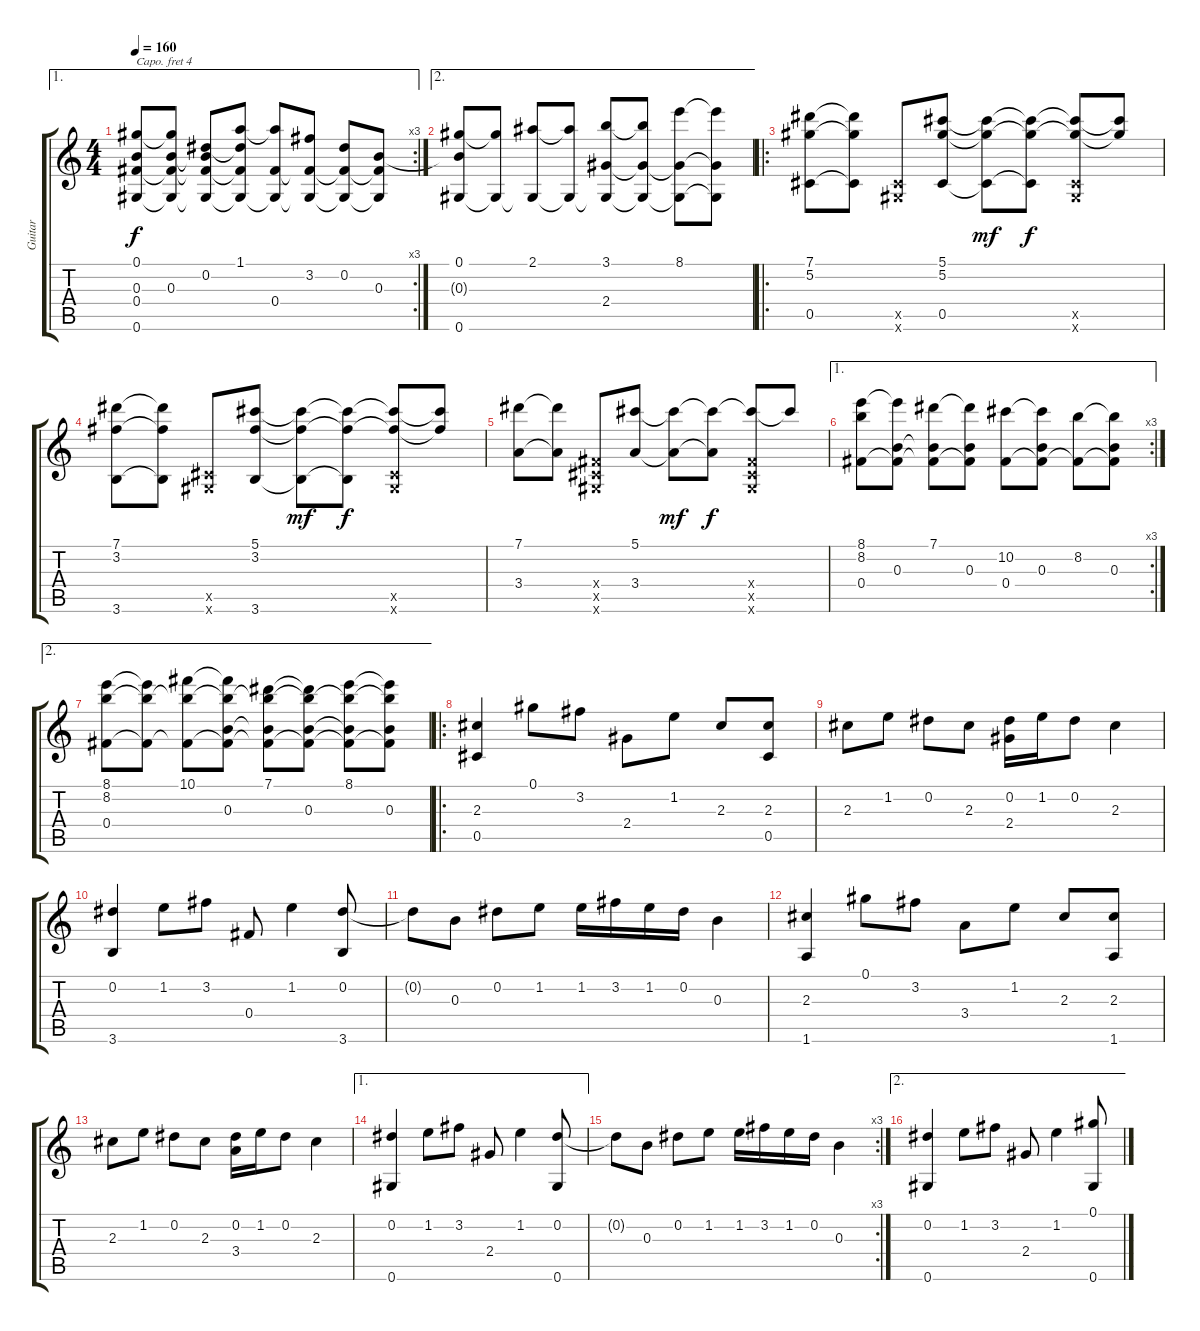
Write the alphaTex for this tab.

\track ("Guitar" "Guitar") {instrument acousticguitarsteel}
\staff {score tabs}
\capo 4
\tuning (E4 B3 G3 D3 A2 E2) {hide}
\ae 1
\rc 3
\ts (4 4)
\tempo 160
\clef g2
\ks c
(0.1 0.3{t} 0.4{t} 0.6).8{dy f} (0.1{t} 0.3 0.4{t} 0.6{t}).8 (0.2 0.3{t} 0.4{t} 0.6{t}).8 (1.1 0.2{t} 0.4{t} 0.6{t}).8 (1.1{t} 0.4 0.6{t}).8 (3.2 0.4{t} 0.6{t}).8 (0.2 0.4{t} 0.6{t}).8 (0.3 0.4{t} 0.6{t}).8 |
\ae 2
(0.1 0.3{t} 0.6).8 (0.1{t} 0.6{t}).8 (2.1 0.6{t}).8 (2.1{t} 0.6{t}).8 (3.1 2.4 0.6{t}).8 (3.1{t} 2.4{t} 0.6{t}).8 (8.1 2.4{t} 0.6{t}).8 (8.1{t} 2.4{t} 0.6{t}).8 |
\ro
(7.1 5.2 0.5).8 (7.1{t} 5.2{t} 0.5{t}).8 (0.5{x} 0.6{x}).8 (5.1 5.2 0.5).8 (5.1{t} 5.2{t} 0.5{t}).8{dy mf} (5.1{t} 5.2{t} 0.5{t}).8{dy f} (5.1{t} 5.2{t} 0.5{x} 0.6{x}).8 (5.1{t} 5.2{t}).8 |
(7.1 3.2 3.6).8 (7.1{t} 3.2{t} 3.6{t}).8 (0.5{x} 0.6{x}).8 (5.1 3.2 3.6).8 (5.1{t} 3.2{t} 3.6{t}).8{dy mf} (5.1{t} 3.2{t} 3.6{t}).8{dy f} (5.1{t} 3.2{t} 0.5{x} 0.6{x}).8 (5.1{t} 3.2{t}).8 |
(7.1 3.4).8 (7.1{t} 3.4{t}).8 (0.4{x} 0.5{x} 0.6{x}).8 (5.1 3.4).8 (5.1{t} 3.4{t}).8{dy mf} (5.1{t} 3.4{t}).8{dy f} (5.1{t} 0.4{x} 0.5{x} 0.6{x}).8 5.1{t}.8 |
\ae 1
\rc 3
(8.1 8.2 0.4).8 (8.1{t} 0.3 0.4{t}).8 (7.1 0.3{t} 0.4{t}).8 (7.1{t} 0.3 0.4{t}).8 (10.2 0.4).8 (10.2{t} 0.3 0.4{t}).8 (8.2 0.4{t}).8 (8.2{t} 0.3 0.4{t}).8 |
\ae 2
(8.1 8.2 0.4).8 (8.1{t} 8.2{t} 0.4{t}).8 (10.1 8.2{t} 0.4{t}).8 (10.1{t} 8.2{t} 0.3 0.4{t}).8 (7.1 8.2{t} 0.3{t} 0.4{t}).8 (7.1{t} 8.2{t} 0.3 0.4{t}).8 (8.1 8.2{t} 0.3{t} 0.4{t}).8 (8.1{t} 8.2{t} 0.3 0.4{t}).8 |
\ro
(2.3 0.5).4 0.1.8 3.2.8 2.4.8 1.2.8 2.3.8 (2.3 0.5).8 |
2.3.8 1.2.8 0.2.8 2.3.8 (0.2 2.4).16 1.2.16 0.2.8 2.3.4 |
(0.2 3.6).4 1.2.8 3.2.8 0.4.8 1.2.4 (0.2 3.6).8 |
0.2{t}.8 0.3.8 0.2.8 1.2.8 1.2.16 3.2.16 1.2.16 0.2.16 0.3.4 |
(2.3 1.6).4 0.1.8 3.2.8 3.4.8 1.2.8 2.3.8 (2.3 1.6).8 |
2.3.8 1.2.8 0.2.8 2.3.8 (0.2 3.4).16 1.2.16 0.2.8 2.3.4 |
\ae 1
(0.2 0.6).4 1.2.8 3.2.8 2.4.8 1.2.4 (0.2 0.6).8 |
\rc 3
0.2{t}.8 0.3.8 0.2.8 1.2.8 1.2.16 3.2.16 1.2.16 0.2.16 0.3.4 |
\ae 2
(0.2 0.6).4 1.2.8 3.2.8 2.4.8 1.2.4 (0.1 0.6).8
